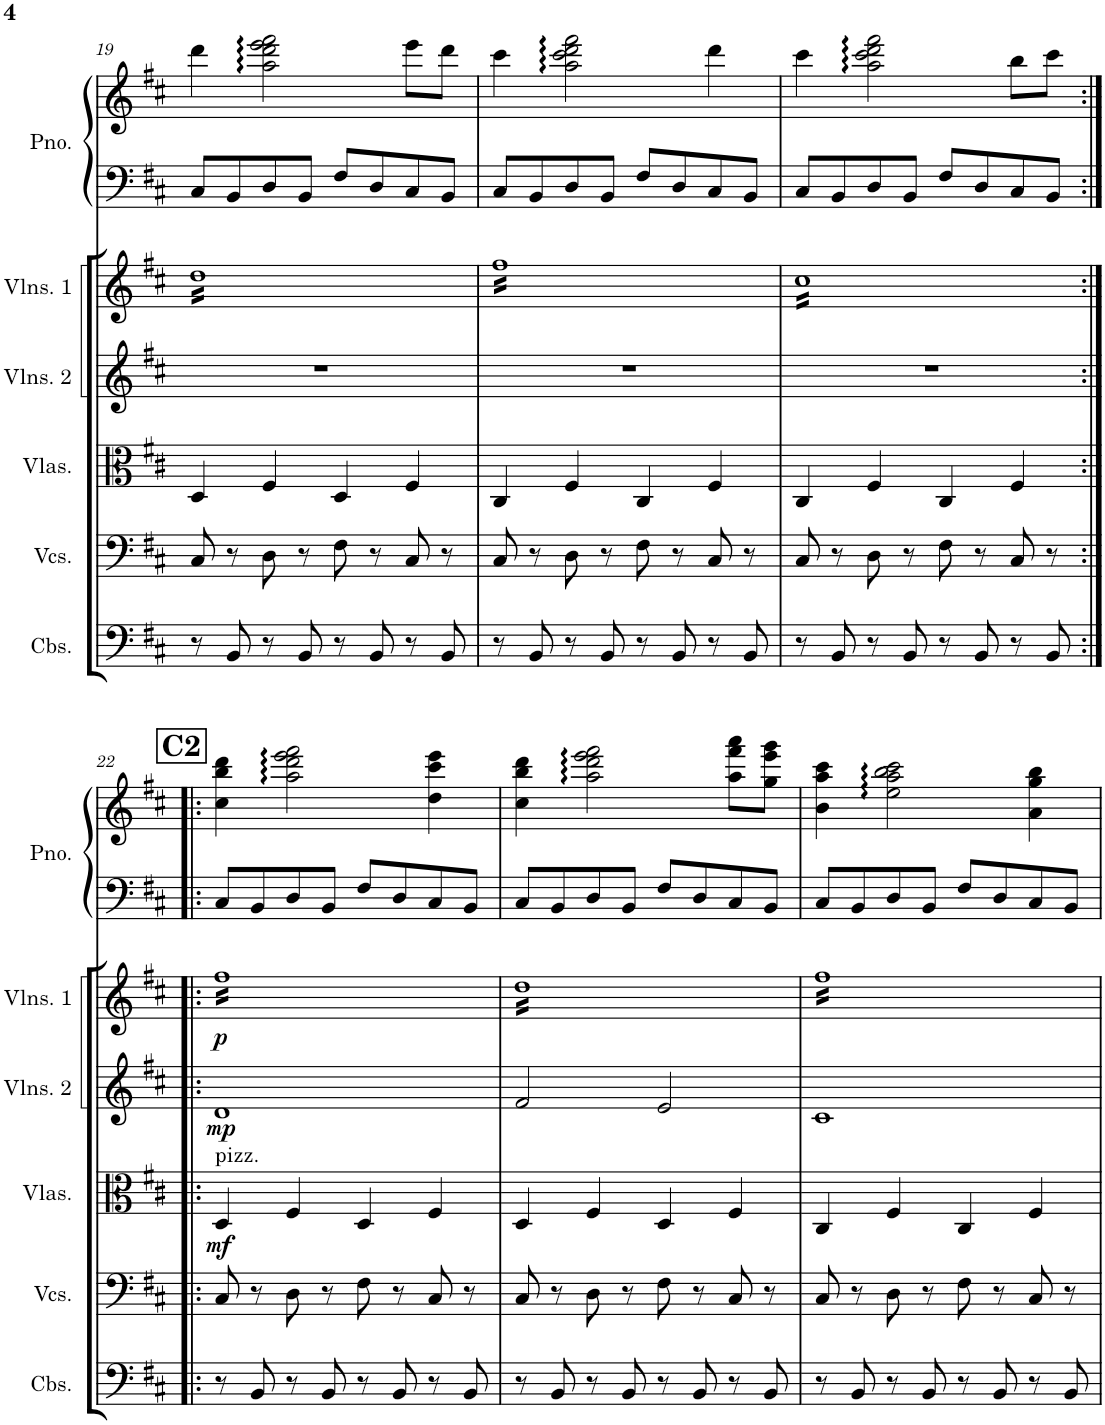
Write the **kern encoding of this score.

**kern	**kern	**kern	**dynam	**kern	**dynam	**kern	**dynam	**kern	**kern
*part6	*part5	*part4	*part4	*part3	*part3	*part2	*part2	*part1	*part1
*staff7	*staff6	*staff5	*staff5	*staff4	*staff4	*staff3	*staff3	*staff2	*staff1
*I"Contrabasses	*I"Violoncellos	*I"Violas	*	*I"Violins 2	*	*I"Violins 1	*	*I"Piano	*
*I'Cbs.	*I'Vcs.	*I'Vlas.	*	*I'Vlns. 2	*	*I'Vlns. 1	*	*I'Pno.	*
!!LO:PB:g=z
*clefF4	*clefF4	*clefC3	*	*clefG2	*	*clefG2	*	*clefF4	*clefG2
*Trd7c12	*	*	*	*	*	*	*	*	*
*k[f#c#]	*k[f#c#]	*k[f#c#]	*	*k[f#c#]	*	*k[f#c#]	*	*k[f#c#]	*k[f#c#]
*M4/4	*M4/4	*M4/4	*	*M4/4	*	*M4/4	*	*M4/4	*M4/4
=19	=19	=19	=19	=19	=19	=19	=19	=19	=19
*	*	*	*	*	*	*tremolo	*	*	*
8r	8C#/	4D/	.	1r	.	16ddLL	.	8C#/L	4ddd\
.	.	.	.	.	.	16dd	.	.	.
8BB/	8r	.	.	.	.	16dd	.	8BB/	.
.	.	.	.	.	.	16dd	.	.	.
8r	8D\	4F#/	.	.	.	16dd	.	8D/	2aa\ 2ddd\ 2eee\ 2fff#\
.	.	.	.	.	.	16dd	.	.	.
8BB/	8r	.	.	.	.	16dd	.	8BB/J	.
.	.	.	.	.	.	16dd	.	.	.
8r	8F#\	4D/	.	.	.	16dd	.	8F#/L	.
.	.	.	.	.	.	16dd	.	.	.
8BB/	8r	.	.	.	.	16dd	.	8D/	.
.	.	.	.	.	.	16dd	.	.	.
8r	8C#/	4F#/	.	.	.	16dd	.	8C#/	8eee\L
.	.	.	.	.	.	16dd	.	.	.
8BB/	8r	.	.	.	.	16dd	.	8BB/J	8ddd\J
.	.	.	.	.	.	16ddJJ	.	.	.
=20	=20	=20	=20	=20	=20	=20	=20	=20	=20
8r	8C#/	4C#/	.	1r	.	16ff#LL	.	8C#/L	4ccc#\
.	.	.	.	.	.	16ff#	.	.	.
8BB/	8r	.	.	.	.	16ff#	.	8BB/	.
.	.	.	.	.	.	16ff#	.	.	.
8r	8D\	4F#/	.	.	.	16ff#	.	8D/	2aa\ 2ccc#\ 2ddd\ 2fff#\
.	.	.	.	.	.	16ff#	.	.	.
8BB/	8r	.	.	.	.	16ff#	.	8BB/J	.
.	.	.	.	.	.	16ff#	.	.	.
8r	8F#\	4C#/	.	.	.	16ff#	.	8F#/L	.
.	.	.	.	.	.	16ff#	.	.	.
8BB/	8r	.	.	.	.	16ff#	.	8D/	.
.	.	.	.	.	.	16ff#	.	.	.
8r	8C#/	4F#/	.	.	.	16ff#	.	8C#/	4ddd\
.	.	.	.	.	.	16ff#	.	.	.
8BB/	8r	.	.	.	.	16ff#	.	8BB/J	.
.	.	.	.	.	.	16ff#JJ	.	.	.
=21	=21	=21	=21	=21	=21	=21	=21	=21	=21
8r	8C#/	4C#/	.	1r	.	16cc#LL	.	8C#/L	4ccc#\
.	.	.	.	.	.	16cc#	.	.	.
8BB/	8r	.	.	.	.	16cc#	.	8BB/	.
.	.	.	.	.	.	16cc#	.	.	.
8r	8D\	4F#/	.	.	.	16cc#	.	8D/	2aa\ 2ccc#\ 2ddd\ 2fff#\
.	.	.	.	.	.	16cc#	.	.	.
8BB/	8r	.	.	.	.	16cc#	.	8BB/J	.
.	.	.	.	.	.	16cc#	.	.	.
8r	8F#\	4C#/	.	.	.	16cc#	.	8F#/L	.
.	.	.	.	.	.	16cc#	.	.	.
8BB/	8r	.	.	.	.	16cc#	.	8D/	.
.	.	.	.	.	.	16cc#	.	.	.
8r	8C#/	4F#/	.	.	.	16cc#	.	8C#/	8bb\L
.	.	.	.	.	.	16cc#	.	.	.
8BB/	8r	.	.	.	.	16cc#	.	8BB/J	8ccc#\J
.	.	.	.	.	.	16cc#JJ	.	.	.
!!LO:LB:g=z
!!LO:REH:place=s1:a:B:cj:fs=14:t=C2
=22:|!|:	=22:|!|:	=22:|!|:	=22:|!|:	=22:|!|:	=22:|!|:	=22:|!|:	=22:|!|:	=22:|!|:	=22:|!|:
!	!	!LO:TX:a:t=pizz.	!	!	!	!	!	!	!
!	!	!	!LO:DY:b	!	!LO:DY:b	!	!LO:DY:b	!	!
8r	8C#/	4D/	mf	1d	mp	16ff#LL	p	8C#/L	4cc#\ 4bb\ 4ddd\
.	.	.	.	.	.	16ff#	.	.	.
8BB/	8r	.	.	.	.	16ff#	.	8BB/	.
.	.	.	.	.	.	16ff#	.	.	.
8r	8D\	4F#/	.	.	.	16ff#	.	8D/	2aa\ 2ddd\ 2eee\ 2fff#\
.	.	.	.	.	.	16ff#	.	.	.
8BB/	8r	.	.	.	.	16ff#	.	8BB/J	.
.	.	.	.	.	.	16ff#	.	.	.
8r	8F#\	4D/	.	.	.	16ff#	.	8F#/L	.
.	.	.	.	.	.	16ff#	.	.	.
8BB/	8r	.	.	.	.	16ff#	.	8D/	.
.	.	.	.	.	.	16ff#	.	.	.
8r	8C#/	4F#/	.	.	.	16ff#	.	8C#/	4dd\ 4ccc#\ 4eee\
.	.	.	.	.	.	16ff#	.	.	.
8BB/	8r	.	.	.	.	16ff#	.	8BB/J	.
.	.	.	.	.	.	16ff#JJ	.	.	.
=23	=23	=23	=23	=23	=23	=23	=23	=23	=23
8r	8C#/	4D/	.	2f#/	.	16ddLL	.	8C#/L	4cc#\ 4bb\ 4ddd\
.	.	.	.	.	.	16dd	.	.	.
8BB/	8r	.	.	.	.	16dd	.	8BB/	.
.	.	.	.	.	.	16dd	.	.	.
8r	8D\	4F#/	.	.	.	16dd	.	8D/	2aa\ 2ddd\ 2eee\ 2fff#\
.	.	.	.	.	.	16dd	.	.	.
8BB/	8r	.	.	.	.	16dd	.	8BB/J	.
.	.	.	.	.	.	16dd	.	.	.
8r	8F#\	4D/	.	2e/	.	16dd	.	8F#/L	.
.	.	.	.	.	.	16dd	.	.	.
8BB/	8r	.	.	.	.	16dd	.	8D/	.
.	.	.	.	.	.	16dd	.	.	.
8r	8C#/	4F#/	.	.	.	16dd	.	8C#/	8aa\ 8fff#\ 8aaa\L
.	.	.	.	.	.	16dd	.	.	.
8BB/	8r	.	.	.	.	16dd	.	8BB/J	8gg\ 8eee\ 8ggg\J
.	.	.	.	.	.	16ddJJ	.	.	.
=24	=24	=24	=24	=24	=24	=24	=24	=24	=24
8r	8C#/	4C#/	.	1c#	.	16ff#LL	.	8C#/L	4b\ 4aa\ 4ccc#\
.	.	.	.	.	.	16ff#	.	.	.
8BB/	8r	.	.	.	.	16ff#	.	8BB/	.
.	.	.	.	.	.	16ff#	.	.	.
8r	8D\	4F#/	.	.	.	16ff#	.	8D/	2ee\ 2aa\ 2bb\ 2ccc#\
.	.	.	.	.	.	16ff#	.	.	.
8BB/	8r	.	.	.	.	16ff#	.	8BB/J	.
.	.	.	.	.	.	16ff#	.	.	.
8r	8F#\	4C#/	.	.	.	16ff#	.	8F#/L	.
.	.	.	.	.	.	16ff#	.	.	.
8BB/	8r	.	.	.	.	16ff#	.	8D/	.
.	.	.	.	.	.	16ff#	.	.	.
8r	8C#/	4F#/	.	.	.	16ff#	.	8C#/	4a\ 4gg\ 4bb\
.	.	.	.	.	.	16ff#	.	.	.
8BB/	8r	.	.	.	.	16ff#	.	8BB/J	.
.	.	.	.	.	.	16ff#JJ	.	.	.
*	*	*	*	*	*	*Xtremolo	*	*	*
=	=	=	=	=	=	=	=	=	=
*-	*-	*-	*-	*-	*-	*-	*-	*-	*-
